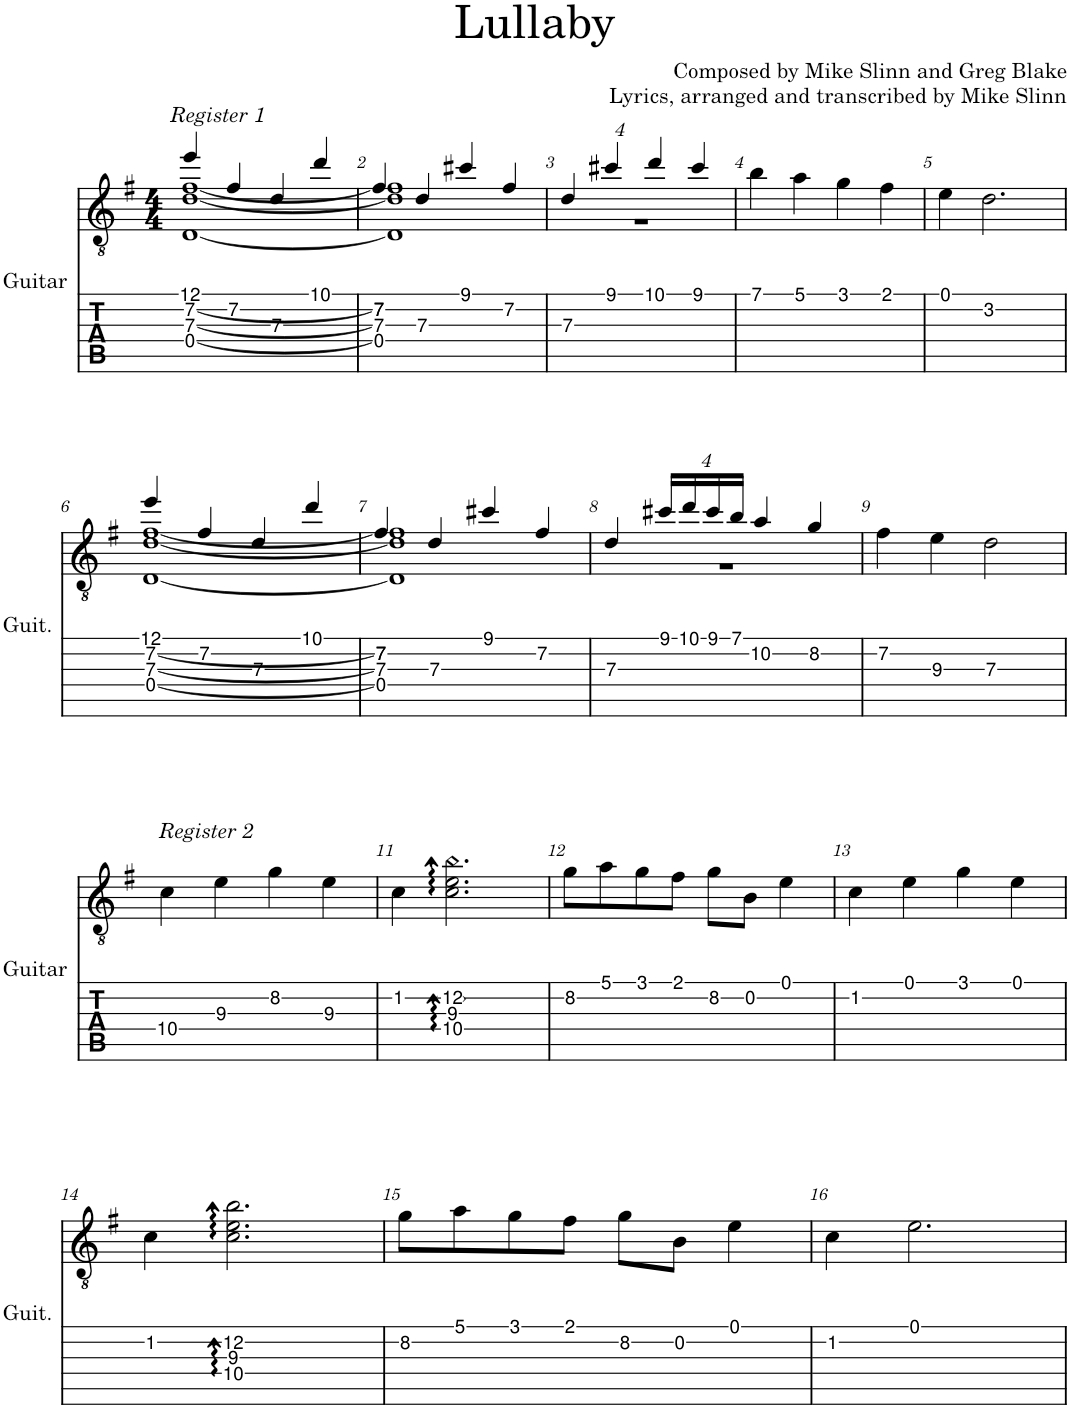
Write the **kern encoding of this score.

**kern	**kern
*part1	*part1
*staff2	*staff1
*I"Guitar	*
*I'Guit.	*
*stria6	*
*	*clefGv2
*k[f#]	*k[f#]
*M4/4	*M4/4
=1	=1
*^	*^
!	!	!LO:TX:a:i:t=Register 1	!
4ee	[1D [1d [1f#	4ee/	[1D [1d [1f#
4f#	.	4f#/	.
4d	.	4d/	.
4dd	.	4dd/	.
=2	=2	=2	=2
4f#	1D] 1d] 1f#]	4f#/	1D] 1d] 1f#]
4d	.	4d/	.
4cc#	.	4cc#X/	.
4f#	.	4f#/	.
=3	=3	=3	=3
4d	1r	4d/	1r
4cc#	.	4cc#X/	.
4dd	.	4dd/	.
4cc#	.	4cc#/	.
*v	*v	*	*
*	*v	*v
=4	=4
4b	4b\
4a	4a\
4g	4g\
4f#	4f#\
=5	=5
4e	4e\
2.d	2.d\
!!LO:LB:g=z
=6	=6
*^	*^
4ee	[1D [1d [1f#	4ee/	[1D [1d [1f#
4f#	.	4f#/	.
4d	.	4d/	.
4dd	.	4dd/	.
=7	=7	=7	=7
4f#	1D] 1d] 1f#]	4f#/	1D] 1d] 1f#]
4d	.	4d/	.
4cc#X	.	4cc#X/	.
4f#	.	4f#/	.
=8	=8	=8	=8
4d	1r	4d/	1r
16cc#XLL	.	16cc#X/LL	.
16ddJ	.	16dd/	.
16cc#L	.	16cc#/	.
16bJJ	.	16b/JJ	.
4a	.	4a/	.
4g	.	4g/	.
*v	*v	*	*
*	*v	*v
=9	=9
4f#	4f#\
4e	4e\
2d	2d\
!!LO:LB:g=z
=10	=10
!	!LO:TX:a:i:t=Register 2
4c	4c\
4e	4e\
4g	4g\
4e	4e\
=11	=11
4c	4c\
!LO:TX:a:t=‹    ›	!
!	!LO:N:n=3:head=diamond
2.c 2.e 2.b	2.c\ 2.e\ 2.b\
=12	=12
8gL	8g\L
8aJ	8a\
8gL	8g\
8f#J	8f#\J
8gL	8g\L
8BJ	8B\J
4e	4e\
=13	=13
4c	4c\
4e	4e\
4g	4g\
4e	4e\
!!LO:LB:g=z
=14	=14
4c	4c\
2.c 2.e 2.b	2.c\ 2.e\ 2.b\
=15	=15
8gL	8g\L
8aJ	8a\
8gL	8g\
8f#J	8f#\J
8gL	8g\L
8BJ	8B\J
4e	4e\
=16	=16
4c	4c\
2.e	2.e\
=	=
*-	*-
